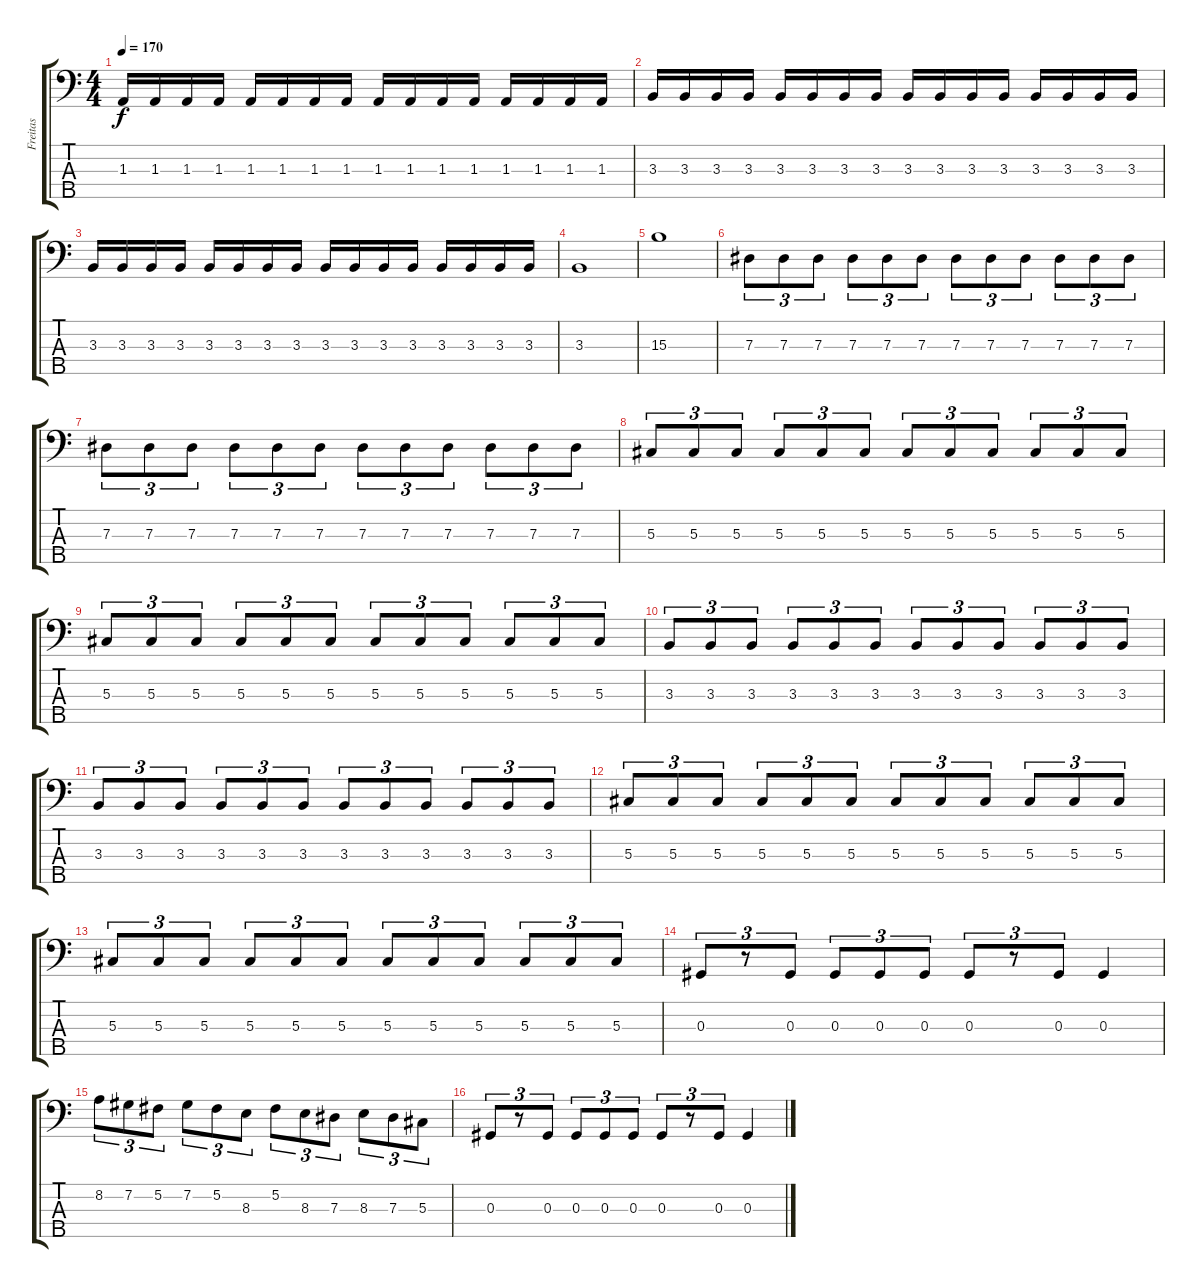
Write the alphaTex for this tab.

\track ("Freitas" "Freitas") {instrument electricbassfinger}
\staff {score tabs}
\tuning (Gb2 Db2 Ab1 Eb1 Bb0) {hide}
\ts (4 4)
\tempo 170
\clef f4
\ks c
1.3.16{dy f} 1.3.16 1.3.16 1.3.16 1.3.16 1.3.16 1.3.16 1.3.16 1.3.16 1.3.16 1.3.16 1.3.16 1.3.16 1.3.16 1.3.16 1.3.16 |
3.3.16 3.3.16 3.3.16 3.3.16 3.3.16 3.3.16 3.3.16 3.3.16 3.3.16 3.3.16 3.3.16 3.3.16 3.3.16 3.3.16 3.3.16 3.3.16 |
3.3.16 3.3.16 3.3.16 3.3.16 3.3.16 3.3.16 3.3.16 3.3.16 3.3.16 3.3.16 3.3.16 3.3.16 3.3.16 3.3.16 3.3.16 3.3.16 |
3.3.1 |
15.3.1 |
7.3.8{tu (3 2)} 7.3.8{tu (3 2)} 7.3.8{tu (3 2)} 7.3.8{tu (3 2)} 7.3.8{tu (3 2)} 7.3.8{tu (3 2)} 7.3.8{tu (3 2)} 7.3.8{tu (3 2)} 7.3.8{tu (3 2)} 7.3.8{tu (3 2)} 7.3.8{tu (3 2)} 7.3.8{tu (3 2)} |
7.3.8{tu (3 2)} 7.3.8{tu (3 2)} 7.3.8{tu (3 2)} 7.3.8{tu (3 2)} 7.3.8{tu (3 2)} 7.3.8{tu (3 2)} 7.3.8{tu (3 2)} 7.3.8{tu (3 2)} 7.3.8{tu (3 2)} 7.3.8{tu (3 2)} 7.3.8{tu (3 2)} 7.3.8{tu (3 2)} |
5.3.8{tu (3 2)} 5.3.8{tu (3 2)} 5.3.8{tu (3 2)} 5.3.8{tu (3 2)} 5.3.8{tu (3 2)} 5.3.8{tu (3 2)} 5.3.8{tu (3 2)} 5.3.8{tu (3 2)} 5.3.8{tu (3 2)} 5.3.8{tu (3 2)} 5.3.8{tu (3 2)} 5.3.8{tu (3 2)} |
5.3.8{tu (3 2)} 5.3.8{tu (3 2)} 5.3.8{tu (3 2)} 5.3.8{tu (3 2)} 5.3.8{tu (3 2)} 5.3.8{tu (3 2)} 5.3.8{tu (3 2)} 5.3.8{tu (3 2)} 5.3.8{tu (3 2)} 5.3.8{tu (3 2)} 5.3.8{tu (3 2)} 5.3.8{tu (3 2)} |
3.3.8{tu (3 2)} 3.3.8{tu (3 2)} 3.3.8{tu (3 2)} 3.3.8{tu (3 2)} 3.3.8{tu (3 2)} 3.3.8{tu (3 2)} 3.3.8{tu (3 2)} 3.3.8{tu (3 2)} 3.3.8{tu (3 2)} 3.3.8{tu (3 2)} 3.3.8{tu (3 2)} 3.3.8{tu (3 2)} |
3.3.8{tu (3 2)} 3.3.8{tu (3 2)} 3.3.8{tu (3 2)} 3.3.8{tu (3 2)} 3.3.8{tu (3 2)} 3.3.8{tu (3 2)} 3.3.8{tu (3 2)} 3.3.8{tu (3 2)} 3.3.8{tu (3 2)} 3.3.8{tu (3 2)} 3.3.8{tu (3 2)} 3.3.8{tu (3 2)} |
5.3.8{tu (3 2)} 5.3.8{tu (3 2)} 5.3.8{tu (3 2)} 5.3.8{tu (3 2)} 5.3.8{tu (3 2)} 5.3.8{tu (3 2)} 5.3.8{tu (3 2)} 5.3.8{tu (3 2)} 5.3.8{tu (3 2)} 5.3.8{tu (3 2)} 5.3.8{tu (3 2)} 5.3.8{tu (3 2)} |
5.3.8{tu (3 2)} 5.3.8{tu (3 2)} 5.3.8{tu (3 2)} 5.3.8{tu (3 2)} 5.3.8{tu (3 2)} 5.3.8{tu (3 2)} 5.3.8{tu (3 2)} 5.3.8{tu (3 2)} 5.3.8{tu (3 2)} 5.3.8{tu (3 2)} 5.3.8{tu (3 2)} 5.3.8{tu (3 2)} |
0.3.8{tu (3 2)} r.8{tu (3 2)} 0.3.8{tu (3 2)} 0.3.8{tu (3 2)} 0.3.8{tu (3 2)} 0.3.8{tu (3 2)} 0.3.8{tu (3 2)} r.8{tu (3 2)} 0.3.8{tu (3 2)} 0.3.4 |
8.2.8{tu (3 2)} 7.2.8{tu (3 2)} 5.2.8{tu (3 2)} 7.2.8{tu (3 2)} 5.2.8{tu (3 2)} 8.3.8{tu (3 2)} 5.2.8{tu (3 2)} 8.3.8{tu (3 2)} 7.3.8{tu (3 2)} 8.3.8{tu (3 2)} 7.3.8{tu (3 2)} 5.3.8{tu (3 2)} |
0.3.8{tu (3 2)} r.8{tu (3 2)} 0.3.8{tu (3 2)} 0.3.8{tu (3 2)} 0.3.8{tu (3 2)} 0.3.8{tu (3 2)} 0.3.8{tu (3 2)} r.8{tu (3 2)} 0.3.8{tu (3 2)} 0.3.4
